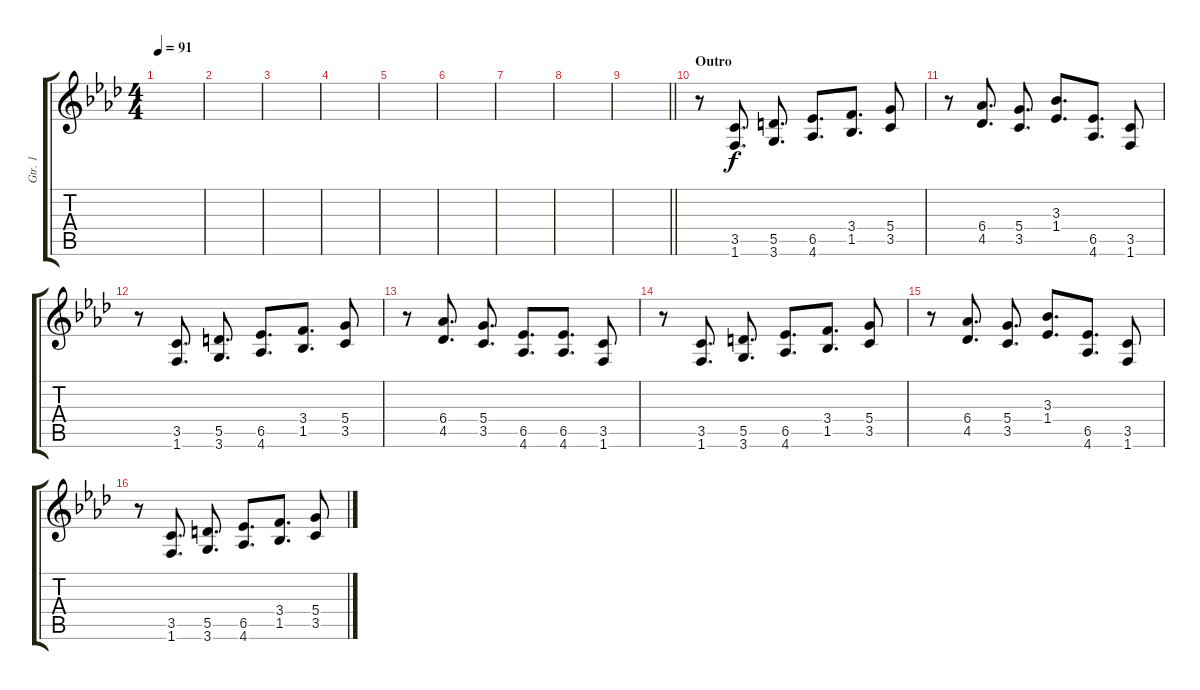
\track ("Gtr. 1" "Gtr. 1") {instrument electricguitarjazz}
\staff {score tabs}
\tuning (E4 B3 G3 D3 A2 E2) {hide}
\ts (4 4)
\tempo 91
\clef g2
\ks fminor
|
|
|
|
|
|
|
|
\barLineRight lightlight
|
\section ("" "Outro")
r.8 (3.5 1.6).8{d} (5.5 3.6).8{d} (6.5 4.6).8{d} (3.4 1.5).8{d} (5.4 3.5).8 |
r.8 (6.4 4.5).8{d} (5.4 3.5).8{d} (3.3 1.4).8{d} (6.5 4.6).8{d} (3.5 1.6).8 |
r.8 (3.5 1.6).8{d} (5.5 3.6).8{d} (6.5 4.6).8{d} (3.4 1.5).8{d} (5.4 3.5).8 |
r.8 (6.4 4.5).8{d} (5.4 3.5).8{d} (6.5 4.6).8{d} (6.5 4.6).8{d} (3.5 1.6).8 |
r.8 (3.5 1.6).8{d} (5.5 3.6).8{d} (6.5 4.6).8{d} (3.4 1.5).8{d} (5.4 3.5).8 |
r.8 (6.4 4.5).8{d} (5.4 3.5).8{d} (3.3 1.4).8{d} (6.5 4.6).8{d} (3.5 1.6).8 |
r.8 (3.5 1.6).8{d} (5.5 3.6).8{d} (6.5 4.6).8{d} (3.4 1.5).8{d} (5.4 3.5).8
